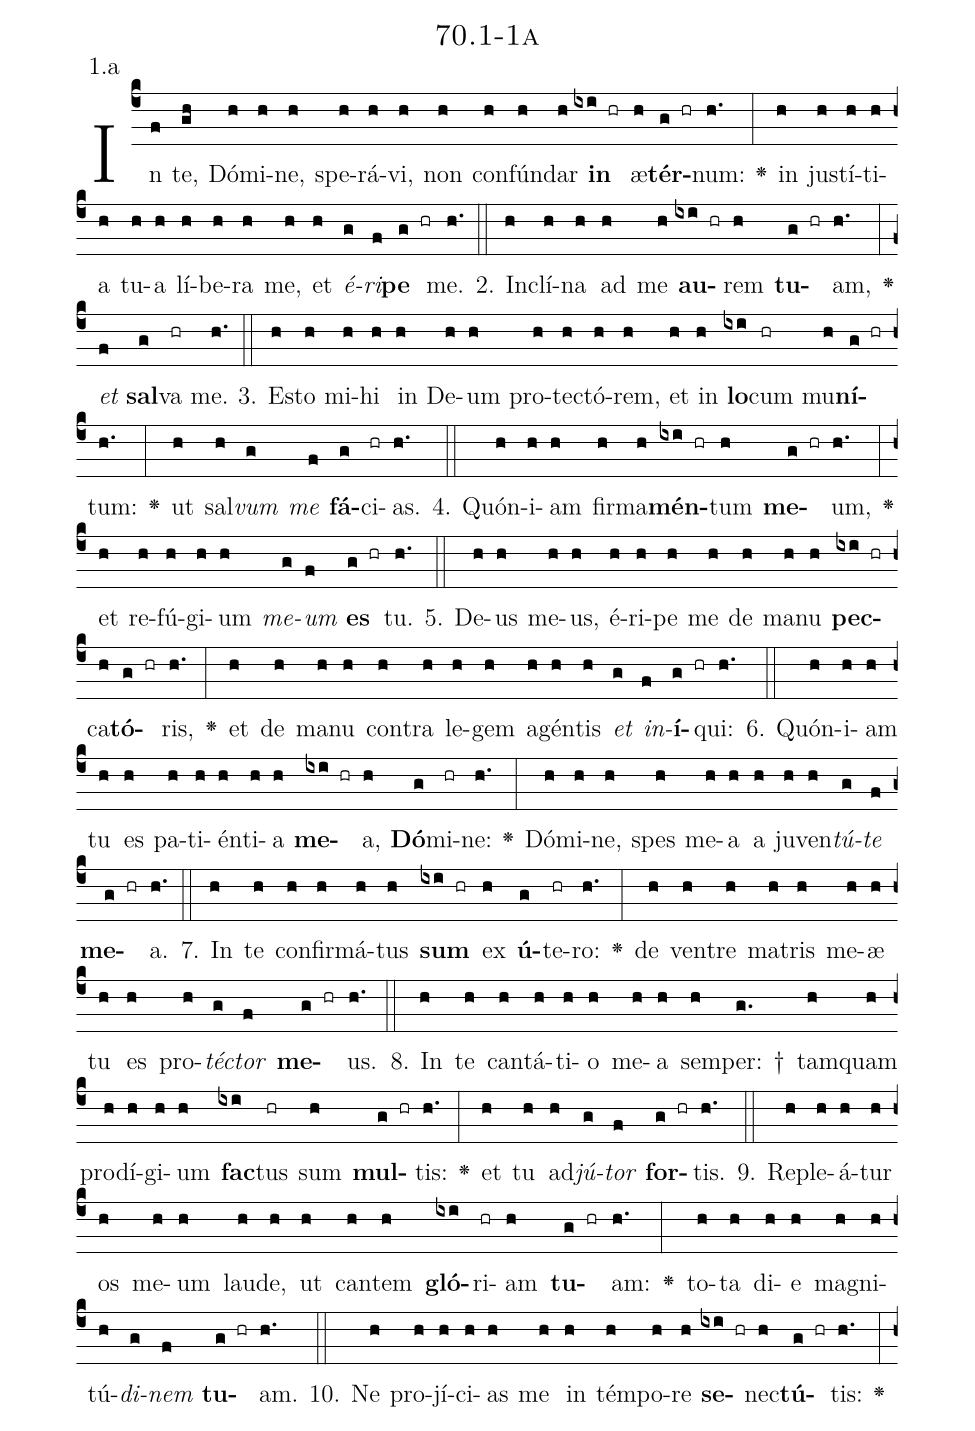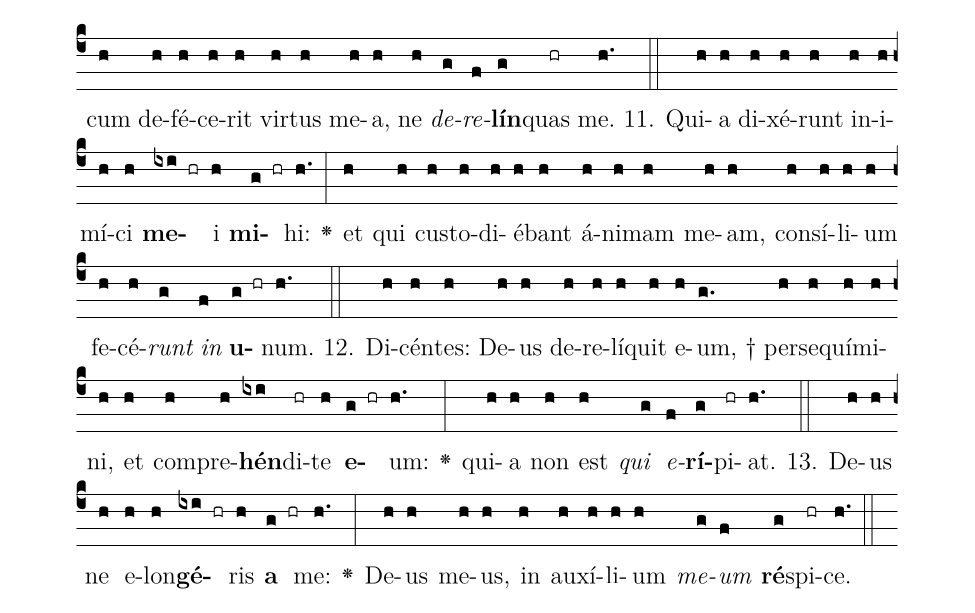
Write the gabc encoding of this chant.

name: 70.1-1a;
annotation: 1.a;
%%
(c4)In(f) te,(gh) Dó(h)mi(h)ne,(h) spe(h)rá(h)vi,(h) non(h) con(h)fún(h)dar(h) <b>in</b>(ixi hr) æ(h)<b>tér</b>(g hr)num:(h.) <v>\greheightstar</v>(:) in(h) jus(h)tí(h)ti(h)a(h) tu(h)a(h) lí(h)be(h)ra(h) me,(h) et(h) <i>é</i>(g)<i>ri</i>(f)<b>pe</b>(g hr) me.(h.) (::)
2. In(h)clí(h)na(h) ad(h) me(h) <b>au</b>(ixi hr)rem(h) <b>tu</b>(g hr)am,(h.) <v>\greheightstar</v>(:) <i>et</i>(f) <b>sal</b>(g)va(hr) me.(h.) (::)
3. Es(h)to(h) mi(h)hi(h) in(h) De(h)um(h) pro(h)tec(h)tó(h)rem,(h) et(h) in(h) <b>lo</b>(ixi)cum(hr) mu(h)<b>ní</b>(g hr)tum:(h.) <v>\greheightstar</v>(:) ut(h) sal(h)<i>vum</i>(g) <i>me</i>(f) <b>fá</b>(g)ci(hr)as.(h.) (::)
4. Quón(h)i(h)am(h) fir(h)ma(h)<b>mén</b>(ixi hr)tum(h) <b>me</b>(g hr)um,(h.) <v>\greheightstar</v>(:) et(h) re(h)fú(h)gi(h)um(h) <i>me</i>(g)<i>um</i>(f) <b>es</b>(g hr) tu.(h.) (::)
5. De(h)us(h) me(h)us,(h) é(h)ri(h)pe(h) me(h) de(h) ma(h)nu(h) <b>pec</b>(ixi hr)ca(h)<b>tó</b>(g hr)ris,(h.) <v>\greheightstar</v>(:) et(h) de(h) ma(h)nu(h) con(h)tra(h) le(h)gem(h) a(h)gén(h)tis(h) <i>et</i>(g) <i>in</i>(f)<b>í</b>(g hr)qui:(h.) (::)
6. Quón(h)i(h)am(h) tu(h) es(h) pa(h)ti(h)én(h)ti(h)a(h) <b>me</b>(ixi hr)a,(h) <b>Dó</b>(g)mi(hr)ne:(h.) <v>\greheightstar</v>(:) Dó(h)mi(h)ne,(h) spes(h) me(h)a(h) a(h) ju(h)ven(h)<i>tú</i>(g)<i>te</i>(f) <b>me</b>(g hr)a.(h.) (::)
7. In(h) te(h) con(h)fir(h)má(h)tus(h) <b>sum</b>(ixi hr) ex(h) <b>ú</b>(g)te(hr)ro:(h.) <v>\greheightstar</v>(:) de(h) ven(h)tre(h) ma(h)tris(h) me(h)æ(h) tu(h) es(h) pro(h)<i>téc</i>(g)<i>tor</i>(f) <b>me</b>(g hr)us.(h.) (::)
8. In(h) te(h) can(h)tá(h)ti(h)o(h) me(h)a(h) sem(h)per: †(g.) tam(h)quam(h) prod(h)í(h)gi(h)um(h) <b>fac</b>(ixi)tus(hr) sum(h) <b>mul</b>(g hr)tis:(h.) <v>\greheightstar</v>(:) et(h) tu(h) ad(h)<i>jú</i>(g)<i>tor</i>(f) <b>for</b>(g hr)tis.(h.) (::)
9. Re(h)ple(h)á(h)tur(h) os(h) me(h)um(h) lau(h)de,(h) ut(h) can(h)tem(h) <b>gló</b>(ixi)ri(hr)am(h) <b>tu</b>(g hr)am:(h.) <v>\greheightstar</v>(:) to(h)ta(h) di(h)e(h) ma(h)gni(h)tú(h)<i>di</i>(g)<i>nem</i>(f) <b>tu</b>(g hr)am.(h.) (::)
10. Ne(h) pro(h)jí(h)ci(h)as(h) me(h) in(h) tém(h)po(h)re(h) <b>se</b>(ixi hr)nec(h)<b>tú</b>(g hr)tis:(h.) <v>\greheightstar</v>(:) cum(h) de(h)fé(h)ce(h)rit(h) vir(h)tus(h) me(h)a,(h) ne(h) <i>de</i>(g)<i>re</i>(f)<b>lín</b>(g)quas(hr) me.(h.) (::)
11. Qui(h)a(h) di(h)xé(h)runt(h) in(h)i(h)mí(h)ci(h) <b>me</b>(ixi hr)i(h) <b>mi</b>(g hr)hi:(h.) <v>\greheightstar</v>(:) et(h) qui(h) cus(h)to(h)di(h)é(h)bant(h) á(h)ni(h)mam(h) me(h)am,(h) con(h)sí(h)li(h)um(h) fe(h)cé(h)<i>runt</i>(g) <i>in</i>(f) <b>u</b>(g hr)num.(h.) (::)
12. Di(h)cén(h)tes:(h) De(h)us(h) de(h)re(h)lí(h)quit(h) e(h)um, †(g.) per(h)se(h)quí(h)mi(h)ni,(h) et(h) com(h)pre(h)<b>hén</b>(ixi)di(hr)te(h) <b>e</b>(g hr)um:(h.) <v>\greheightstar</v>(:) qui(h)a(h) non(h) est(h) <i>qui</i>(g) <i>e</i>(f)<b>rí</b>(g)pi(hr)at.(h.) (::)
13. De(h)us(h) ne(h) e(h)lon(h)<b>gé</b>(ixi hr)ris(h) <b>a</b>(g hr) me:(h.) <v>\greheightstar</v>(:) De(h)us(h) me(h)us,(h) in(h) au(h)xí(h)li(h)um(h) <i>me</i>(g)<i>um</i>(f) <b>ré</b>(g)spi(hr)ce.(h.) (::)
